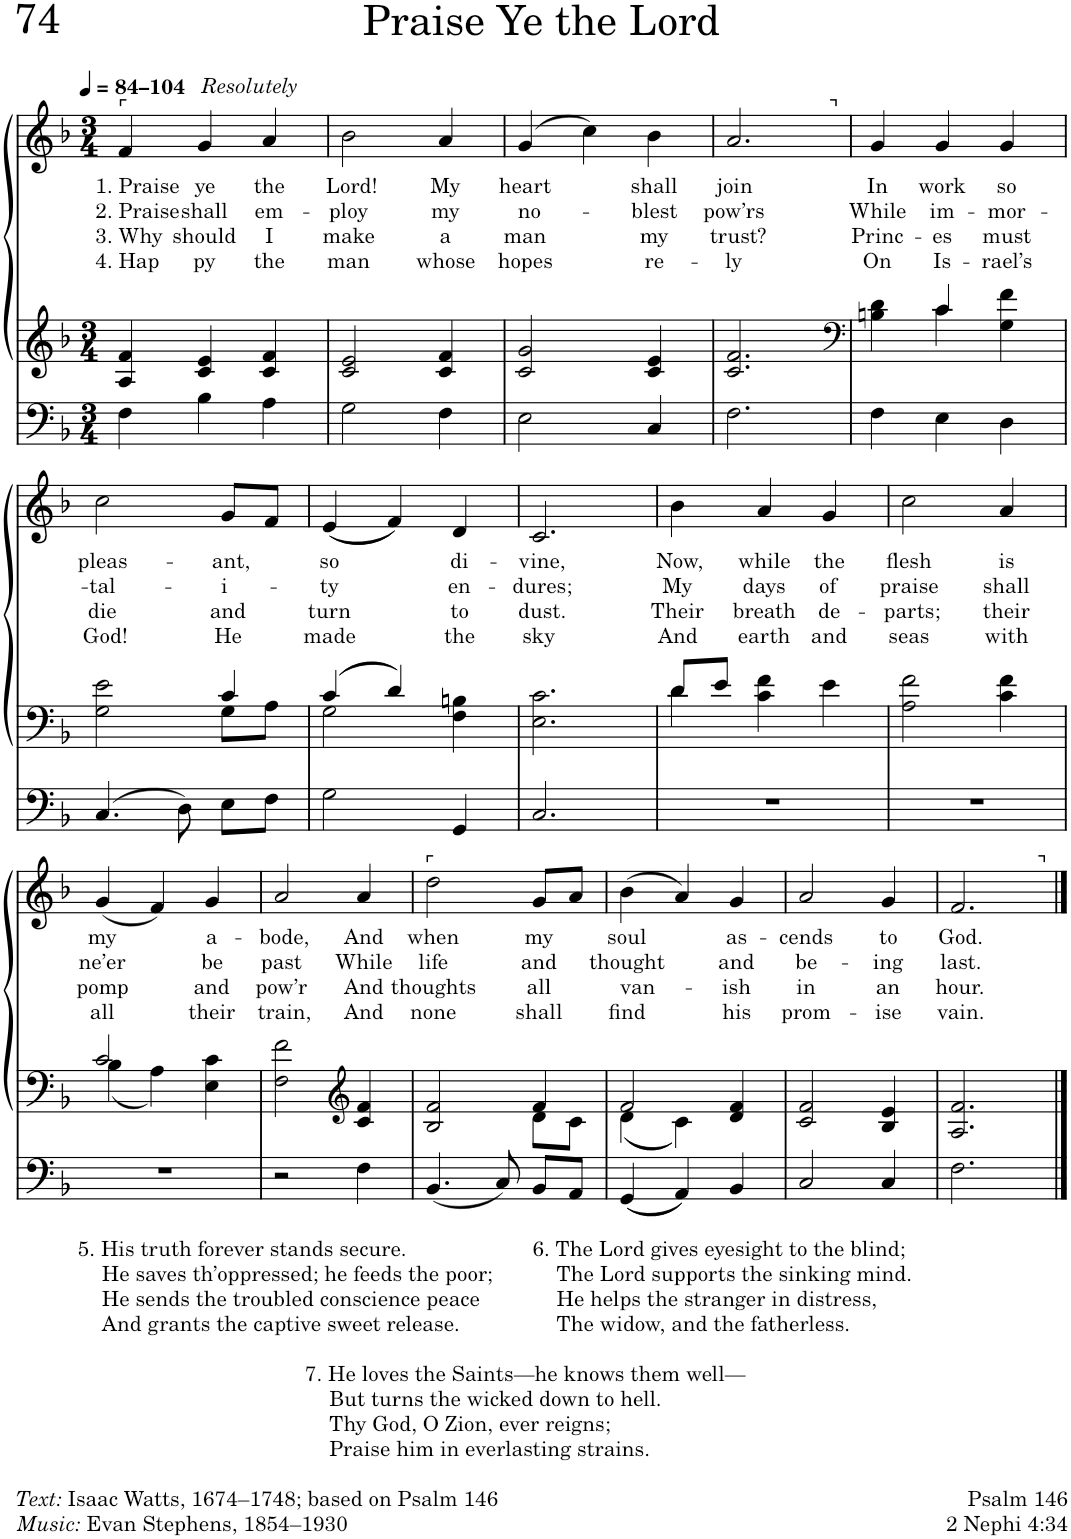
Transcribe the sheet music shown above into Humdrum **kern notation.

**kern	**kern	**kern	**text	**text	**text	**text
*part1	*part1	*part1	*part1	*part1	*part1	*part1
*staff3	*staff2	*staff1	*staff1	*staff1	*staff1	*staff1
*I"Organ	*	*	*	*	*	*
*I'Org.	*	*	*	*	*	*
*clefF4	*clefG2	*clefG2	*	*	*	*
*k[b-]	*k[b-]	*k[b-]	*	*	*	*
*M3/4	*M3/4	*M3/4	*	*	*	*
*MM84	*MM84	*MM84	*	*	*	*
=1	=1	=1	=1	=1	=1	=1
!	!	!LO:TX:a:t=⌜	!	!	!	!
!	!	!LO:TX:a:B:t=–104	!	!	!	!
!	!	!	!LO:LY:b	!LO:LY:b	!LO:LY:b	!LO:LY:b
4F\	4A/ 4f/	4f/	1. Praise	2. Praise	3. Why	4. Hap
!	!	!LO:TX:a:i:t=Resolutely	!	!	!	!
!	!	!	!LO:LY:b	!LO:LY:b	!LO:LY:b	!LO:LY:b
4B-\	4c/ 4e/	4g/	ye	shall	should	-py
!	!	!	!LO:LY:b	!LO:LY:b	!LO:LY:b	!LO:LY:b
4A\	4c/ 4f/	4a/	the	em-	I	the
=2	=2	=2	=2	=2	=2	=2
!	!	!	!LO:LY:b	!LO:LY:b	!LO:LY:b	!LO:LY:b
2G\	2c/ 2e/	2b-\	Lord!	-ploy	make	man
!	!	!	!LO:LY:b	!LO:LY:b	!LO:LY:b	!LO:LY:b
4F\	4c/ 4f/	4a/	My	my	a	whose
=3	=3	=3	=3	=3	=3	=3
!	!	!	!LO:LY:b	!LO:LY:b	!LO:LY:b	!LO:LY:b
2E\	2c/ 2g/	(4g/	heart	no-	man	hopes
.	.	4cc\)	.	.	.	.
!	!	!	!LO:LY:b	!LO:LY:b	!LO:LY:b	!LO:LY:b
4C/	4c/ 4e/	4b-\	shall	-blest	my	re-
=4	=4	=4	=4	=4	=4	=4
!	!	!	!LO:LY:b	!LO:LY:b	!LO:LY:b	!LO:LY:b
*	*	*^	*	*	*	*
2.F\	2.c/ 2.f/	2.a/	2ryy	join	pow’rs	trust?	-ly
.	.	.	8ryy	.	.	.	.
!	!	!	!LO:TX:a:t=⌝	!	!	!	!
.	.	.	8ryy	.	.	.	.
*	*	*v	*v	*	*	*	*
=5	=5	=5	=5	=5	=5	=5
*	*clefF4	*	*	*	*	*
*	*^	*^	*	*	*	*
!	!	!	!	!	!LO:LY:b	!LO:LY:b	!LO:LY:b	!LO:LY:b
*	*	*	*v	*v	*	*	*	*
4F\	4Bn\ 4d\	4ryy	4g/	In	While	Princ-	On
!	!	!	!	!LO:LY:b	!LO:LY:b	!LO:LY:b	!LO:LY:b
4E\	4c/	4c\	4g/	work	im-	-es	Is-
!	!	!	!	!LO:LY:b	!LO:LY:b	!LO:LY:b	!LO:LY:b
4D\	4G\ 4f\	4ryy	4g/	so	-mor-	must	-rael’s
!!LO:LB:g=z
=6	=6	=6	=6	=6	=6	=6	=6
!	!	!	!	!LO:LY:b	!LO:LY:b	!LO:LY:b	!LO:LY:b
4.C/	2G\ 2e\	2ryy	2cc\	pleas-	-tal-	die	God!
8D\	.	.	.	.	.	.	.
!	!	!	!	!LO:LY:b	!LO:LY:b	!LO:LY:b	!LO:LY:b
8E\L	4c/	8G\L	8g/L	-ant,	-i-	and	He
8F\J	.	8A\J	8f/J	.	.	.	.
=7	=7	=7	=7	=7	=7	=7	=7
!	!	!	!	!LO:LY:b	!LO:LY:b	!LO:LY:b	!LO:LY:b
2G\	4c/	2G\	((4e/	so	-ty	turn	made
.	4d/	.	4f/))	.	.	.	.
!	!	!	!	!LO:LY:b	!LO:LY:b	!LO:LY:b	!LO:LY:b
4GG/	4F\ 4Bn\	4ryy	4d/	di-	en-	to	the
=8	=8	=8	=8	=8	=8	=8	=8
!	!	!	!	!LO:LY:b	!LO:LY:b	!LO:LY:b	!LO:LY:b
*	*v	*v	*	*	*	*	*
2.C/	2.E\ 2.c\	2.c/	-vine,	-dures;	dust.	sky
=9	=9	=9	=9	=9	=9	=9
*	*^	*	*	*	*	*
!	!	!	!	!LO:LY:b	!LO:LY:b	!LO:LY:b	!LO:LY:b
2.r	8d/L	4d\	4b-\	Now,	My	Their	And
.	8e/J	.	.	.	.	.	.
!	!	!	!	!LO:LY:b	!LO:LY:b	!LO:LY:b	!LO:LY:b
.	4c\ 4f\	2ryy	4a/	while	days	breath	earth
!	!	!	!	!LO:LY:b	!LO:LY:b	!LO:LY:b	!LO:LY:b
.	4e\	.	4g/	the	of	de-	and
*	*v	*v	*	*	*	*	*
=10	=10	=10	=10	=10	=10	=10
!	!	!	!LO:LY:b	!LO:LY:b	!LO:LY:b	!LO:LY:b
2.r	2A\ 2f\	2cc\	flesh	praise	-parts;	seas
!	!	!	!LO:LY:b	!LO:LY:b	!LO:LY:b	!LO:LY:b
.	4c\ 4f\	4a/	is	shall	their	with
!!LO:LB:g=z
=11	=11	=11	=11	=11	=11	=11
*	*^	*	*	*	*	*
!	!	!	!	!LO:LY:b	!LO:LY:b	!LO:LY:b	!LO:LY:b
2.r	2c/	4B-\	(4g/	my	ne’er	pomp	all
.	.	4A\	4f/)	.	.	.	.
!	!	!	!	!LO:LY:b	!LO:LY:b	!LO:LY:b	!LO:LY:b
.	4E\ 4c\	4ryy	4g/	a-	be	and	their
=12	=12	=12	=12	=12	=12	=12	=12
!	!	!	!	!LO:LY:b	!LO:LY:b	!LO:LY:b	!LO:LY:b
*	*v	*v	*	*	*	*	*
2r	2F\ 2f\	2a/	-bode,	past	pow’r	train,
*	*clefG2	*	*	*	*	*
!	!	!	!LO:LY:b	!LO:LY:b	!LO:LY:b	!LO:LY:b
4F\	4c/ 4f/	4a/	And	While	And	And
=13	=13	=13	=13	=13	=13	=13
*	*^	*	*	*	*	*
!	!	!	!LO:TX:a:t=⌜	!	!	!	!
!	!	!	!	!LO:LY:b	!LO:LY:b	!LO:LY:b	!LO:LY:b
4.BB-/	2B-/ 2f/	2ryy	2dd\	when	life	thoughts	none
8C/	.	.	.	.	.	.	.
!	!	!	!	!LO:LY:b	!LO:LY:b	!LO:LY:b	!LO:LY:b
8BB-/L	4f/	8d\L	8g/L	my	and	all	shall
8AA/J	.	8c\J	8a/J	.	.	.	.
=14	=14	=14	=14	=14	=14	=14	=14
!	!	!	!	!LO:LY:b	!LO:LY:b	!LO:LY:b	!LO:LY:b
4GG/	2f/	4d\	(4b-\	soul	thought	van-	find
4AA/	.	4c\	4a/)	.	.	.	.
!	!	!	!	!LO:LY:b	!LO:LY:b	!LO:LY:b	!LO:LY:b
4BB-/	4d/ 4f/	4ryy	4g/	as-	and	-ish	his
=15	=15	=15	=15	=15	=15	=15	=15
!	!	!	!	!LO:LY:b	!LO:LY:b	!LO:LY:b	!LO:LY:b
*	*v	*v	*	*	*	*	*
2C/	2c/ 2f/	2a/	-cends	be-	in	prom-
!	!	!	!LO:LY:b	!LO:LY:b	!LO:LY:b	!LO:LY:b
4C/	4B-/ 4e/	4g/	to	-ing	an	-ise
=16	=16	=16	=16	=16	=16	=16
!	!	!	!LO:LY:b	!LO:LY:b	!LO:LY:b	!LO:LY:b
*	*	*^	*	*	*	*
2.F\	2.A/ 2.f/	2.f/	2ryy	God.	last.	hour.	vain.
.	.	.	8ryy	.	.	.	.
!	!	!	!LO:TX:a:t=⌝	!	!	!	!
.	.	.	8ryy	.	.	.	.
*	*	*v	*v	*	*	*	*
==	==	==	==	==	==	==
*-	*-	*-	*-	*-	*-	*-
